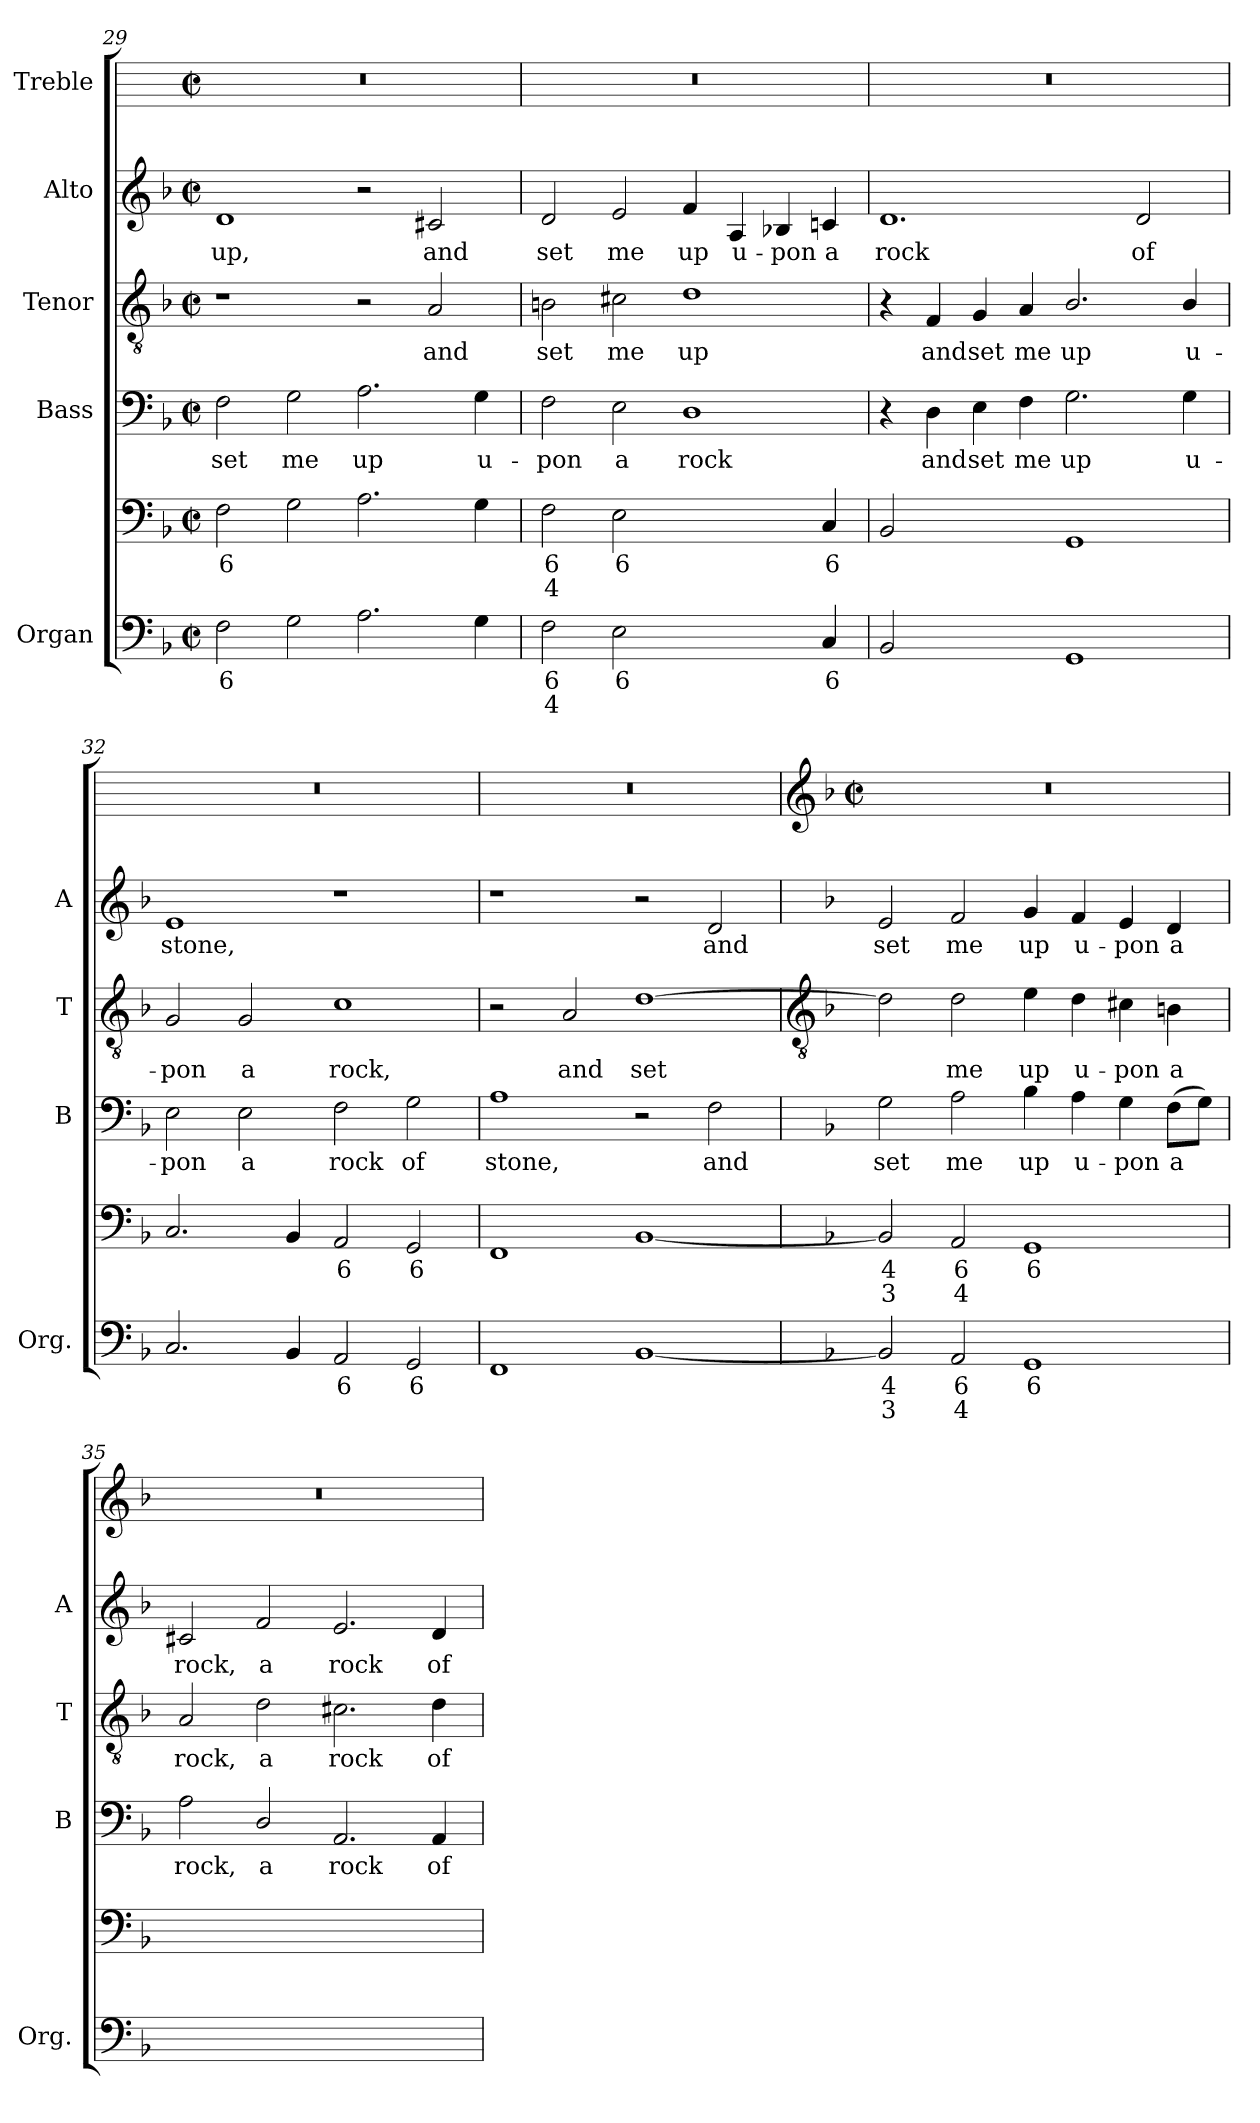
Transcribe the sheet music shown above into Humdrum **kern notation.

**kern	**text	**text	**kern	**text	**text	**kern	**text	**kern	**text	**kern	**text	**kern
*part5	*part5	*part5	*part5	*part5	*part5	*part4	*part4	*part3	*part3	*part2	*part2	*part1
*staff6	*staff6	*staff6	*staff5	*staff5	*staff5	*staff4	*staff4	*staff3	*staff3	*staff2	*staff2	*staff1
*I"Organ	*	*	*	*	*	*I"Bass	*	*I"Tenor	*	*I"Alto	*	*I"Treble
*I'Org.	*	*	*	*	*	*I'B	*	*I'T	*	*I'A	*	*
!!LO:LB:g=z
*	*	*	*clefF4	*	*	*clefF4	*	*clefGv2	*	*clefG2	*	*
*k[b-]	*	*	*k[b-]	*	*	*k[b-]	*	*k[b-]	*	*k[b-]	*	*
*F:	*	*	*F:	*	*	*F:	*	*F:	*	*F:	*	*
*M4/2	*	*	*M4/2	*	*	*M4/2	*	*M4/2	*	*M4/2	*	*M4/2
*met(c|)	*	*	*met(c|)	*	*	*met(c|)	*	*met(c|)	*	*met(c|)	*	*met(c|)
=29	=29	=29	=29	=29	=29	=29	=29	=29	=29	=29	=29	=29
!	!LO:LY:b	!	!	!LO:LY:b	!	!	!LO:LY:b	!	!	!	!LO:LY:b	!
2F	6	.	2F	6	.	2F	set	1r	.	1d	up,	0r
!	!	!	!	!	!	!	!LO:LY:b	!	!	!	!	!
2G	.	.	2G	.	.	2G	me	.	.	.	.	.
!	!	!	!	!	!	!	!LO:LY:b	!	!	!	!	!
2.A	.	.	2.A	.	.	2.A	up	2r	.	2r	.	.
!	!	!	!	!	!	!	!	!	!LO:LY:b	!	!LO:LY:b	!
.	.	.	.	.	.	.	.	2A	and	2c#X	and	.
!	!	!	!	!	!	!	!LO:LY:b	!	!	!	!	!
4G	.	.	4G	.	.	4G	u-	.	.	.	.	.
=30	=30	=30	=30	=30	=30	=30	=30	=30	=30	=30	=30	=30
!	!LO:LY:b	!LO:LY:b	!	!LO:LY:b	!LO:LY:b	!	!LO:LY:b	!	!LO:LY:b	!	!LO:LY:b	!
2F	6	4	2F	6	4	2F	-pon	2Bn	set	2d	set	0r
!	!LO:LY:b	!	!	!LO:LY:b	!	!	!LO:LY:b	!	!LO:LY:b	!	!LO:LY:b	!
2E	6	.	2E	6	.	2E	a	2c#X	me	2e	me	.
!	!	!	!	!	!	!	!LO:LY:b	!	!LO:LY:b	!	!LO:LY:b	!
[2D/yy	.	.	[2D/yy	.	.	1D	rock	1d	up	4f	up	.
!	!	!	!	!	!	!	!	!	!	!	!LO:LY:b	!
.	.	.	.	.	.	.	.	.	.	4A	u-	.
!	!LO:LY:b	!	!	!LO:LY:b	!	!	!	!	!	!	!LO:LY:b	!
4D/yy]	6	.	4D/yy]	6	.	.	.	.	.	4B-X	-pon	.
!	!LO:LY:b	!	!	!LO:LY:b	!	!	!	!	!	!	!LO:LY:b	!
4C	6	.	4C	6	.	.	.	.	.	4cn	a	.
=31	=31	=31	=31	=31	=31	=31	=31	=31	=31	=31	=31	=31
!	!	!	!	!	!	!	!	!	!	!	!LO:LY:b	!
2BB-	.	.	2BB-	.	.	4r	.	4r	.	1.d	rock	0r
!	!	!	!	!	!	!	!LO:LY:b	!	!LO:LY:b	!	!	!
.	.	.	.	.	.	4D	and	4F	and	.	.	.
!	!LO:LY:b	!	!	!LO:LY:b	!	!	!LO:LY:b	!	!LO:LY:b	!	!	!
[4AAyy	7	.	[4AAyy	7	.	4E	set	4G	set	.	.	.
!	!LO:LY:b	!	!	!LO:LY:b	!	!	!LO:LY:b	!	!LO:LY:b	!	!	!
4AAyy]	6	.	4AAyy]	6	.	4F	me	4A	me	.	.	.
!	!	!	!	!	!	!	!LO:LY:b	!	!LO:LY:b	!	!	!
1GG	.	.	1GG	.	.	2.G	up	2.B-/	up	.	.	.
!	!	!	!	!	!	!	!	!	!	!	!LO:LY:b	!
.	.	.	.	.	.	.	.	.	.	2d	of	.
!	!	!	!	!	!	!	!LO:LY:b	!	!LO:LY:b	!	!	!
.	.	.	.	.	.	4G	u-	4B-/	u-	.	.	.
=32	=32	=32	=32	=32	=32	=32	=32	=32	=32	=32	=32	=32
!	!	!	!	!	!	!	!LO:LY:b	!	!LO:LY:b	!	!LO:LY:b	!
2.C	.	.	2.C	.	.	2E	-pon	2G	-pon	1e	stone,	0r
!	!	!	!	!	!	!	!LO:LY:b	!	!LO:LY:b	!	!	!
.	.	.	.	.	.	2E	a	2G	a	.	.	.
4BB-	.	.	4BB-	.	.	.	.	.	.	.	.	.
!	!LO:LY:b	!	!	!LO:LY:b	!	!	!LO:LY:b	!	!LO:LY:b	!	!	!
2AA	6	.	2AA	6	.	2F	rock	1c	rock,	1r	.	.
!	!LO:LY:b	!	!	!LO:LY:b	!	!	!LO:LY:b	!	!	!	!	!
2GG	6	.	2GG	6	.	2G	of	.	.	.	.	.
=33	=33	=33	=33	=33	=33	=33	=33	=33	=33	=33	=33	=33
!	!	!	!	!	!	!	!LO:LY:b	!	!	!	!	!
1FF	.	.	1FF	.	.	1A	stone,	2r	.	1r	.	0r
!	!	!	!	!	!	!	!	!	!LO:LY:b	!	!	!
.	.	.	.	.	.	.	.	2A	and	.	.	.
!	!	!	!	!	!	!	!	!	!LO:LY:b	!	!	!
[1BB-	.	.	[1BB-	.	.	2r	.	[1d	set	2r	.	.
!	!	!	!	!	!	!	!LO:LY:b	!	!	!	!LO:LY:b	!
.	.	.	.	.	.	2F	and	.	.	2d	and	.
!!LO:LB:g=z
=34	=34	=34	=34	=34	=34	=34	=34	=34	=34	=34	=34	=34
*	*	*	*	*	*	*	*	*clefGv2	*	*	*	*clefG2
*	*	*	*	*	*	*	*	*	*	*	*	*k[b-]
*	*	*	*	*	*	*	*	*	*	*	*	*F:
*	*	*	*	*	*	*	*	*	*	*	*	*M4/2
*	*	*	*	*	*	*	*	*	*	*	*	*met(c|)
!	!LO:LY:b	!LO:LY:b	!	!LO:LY:b	!LO:LY:b	!	!LO:LY:b	!	!	!	!LO:LY:b	!
2BB-]	4	3	2BB-]	4	3	2G	set	2d]	.	2e	set	0r
!	!LO:LY:b	!LO:LY:b	!	!LO:LY:b	!LO:LY:b	!	!LO:LY:b	!	!LO:LY:b	!	!LO:LY:b	!
2AA	6	4	2AA	6	4	2A	me	2d	me	2f	me	.
!	!LO:LY:b	!	!	!LO:LY:b	!	!	!LO:LY:b	!	!LO:LY:b	!	!LO:LY:b	!
1GG	6	.	1GG	6	.	4B-	up	4e	up	4g	up	.
!	!	!	!	!	!	!	!LO:LY:b	!	!LO:LY:b	!	!LO:LY:b	!
.	.	.	.	.	.	4A	u-	4d	u-	4f	u-	.
!	!	!	!	!	!	!	!LO:LY:b	!	!LO:LY:b	!	!LO:LY:b	!
.	.	.	.	.	.	4G	-pon	4c#X	-pon	4e	-pon	.
!	!	!	!	!	!	!	!LO:LY:b	!	!LO:LY:b	!	!LO:LY:b	!
.	.	.	.	.	.	(>8FL	a	4Bn	a	4d	a	.
.	.	.	.	.	.	8GJ)	.	.	.	.	.	.
=35	=35	=35	=35	=35	=35	=35	=35	=35	=35	=35	=35	=35
!	!LO:LY:b	!LO:LY:b	!	!LO:LY:b	!LO:LY:b	!	!LO:LY:b	!	!LO:LY:b	!	!LO:LY:b	!
[2AAyy	5	3	[2AAyy	5	3	2A	rock,	2A	rock,	2c#X	rock,	0r
!	!LO:LY:b	!LO:LY:b	!	!LO:LY:b	!LO:LY:b	!	!LO:LY:b	!	!LO:LY:b	!	!LO:LY:b	!
2AAyy_	6	4	2AAyy_	6	4	2D/	a	2d	a	2f	a	.
!	!LO:LY:b	!LO:LY:b	!	!LO:LY:b	!LO:LY:b	!	!LO:LY:b	!	!LO:LY:b	!	!LO:LY:b	!
1AAyy]	5	3	1AAyy]	5	3	2.AA	rock	2.c#X	rock	2.e	rock	.
!	!	!	!	!	!	!	!LO:LY:b	!	!LO:LY:b	!	!LO:LY:b	!
.	.	.	.	.	.	4AA	of	4d	of	4d	of	.
=	=	=	=	=	=	=	=	=	=	=	=	=
*-	*-	*-	*-	*-	*-	*-	*-	*-	*-	*-	*-	*-
